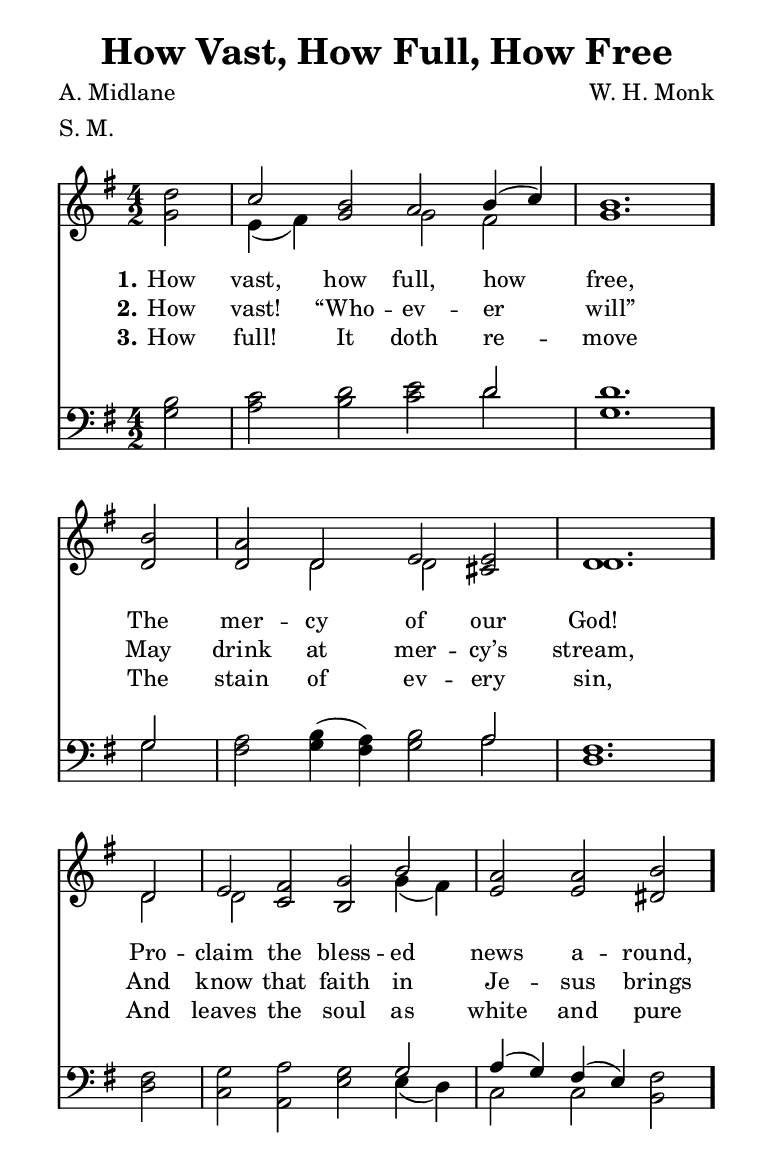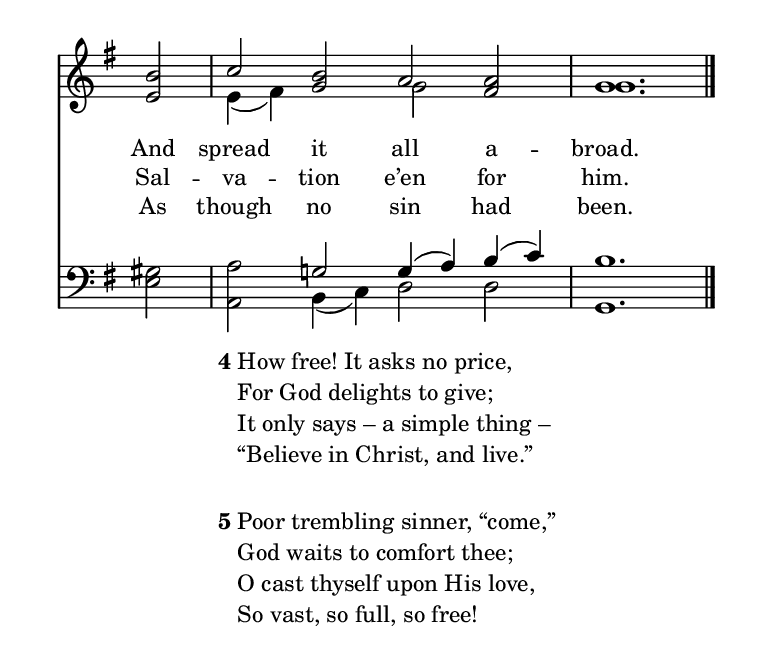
\include "common/global.ily"
\paper {
  \include "common/paper.ily"
  ragged-last-bottom = ##t
  system-count = #(cond (is-eogsized 2) (#t #f))
}

\header{
  hymnnumber = "141"
  title = "How Vast, How Full, How Free"
  tunename = "St. Ethelwald"
  meter = "S. M."
  poet = "A. Midlane"
  composer = "W. H. Monk"
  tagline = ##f
}

% for fermata in MIDI
ta = { \tempo 2=80 }
tb = { \tempo 2=40 }

global = {
  \include "common/overrides.ily"
  \override Staff.TimeSignature.style = #'numbered
  \time 4/2
  \override Score.MetronomeMark.transparent = ##t % hide all fermata changes too
  \ta
  \key g \major
  \partial 2
  \autoBeamOff
}

notesSoprano = {
\global
\relative c'' {

  d2 | c b a b4( c) | b1.
  b2 | a d, e e | d1.
  d2 | e fis g b | a a b
  b2 | c b a a | g1.

  \bar "|."

}
}

notesAlto = {
\global
\relative e' {

  g2 | e4( fis) g2 g fis | g1.
  d2 | d d d cis | d1.
  d2 | d c b g'4( fis) | e2 e dis
  e2 | e4( fis) g2 g fis | g1.

}
}

notesTenor = {
\global
\relative a {

  b2 | c d e d | d1.
  g,2 | a b4( a) b2 a | fis1.
  fis2 | g a g g | a4( g) fis( e) fis2
  gis2 | a g! g4( a) b( c) | b1.

}
}

notesBass = {
\global
\relative f {

  g2 | a b c d | g,1.
  g2 | fis g4( fis) g2 a | d,1.
  d2 | c a e' e4( d) | c2 c b
  e2 | a, b4( c) d2 d | g,1.

}
}

wordsA = \lyricmode {
\set stanza = "1."

How vast, how full, how free, \bar "."
The mer -- cy of our God! \bar "." \break
Pro -- claim the bless -- ed news a -- round, \bar "."
And spread it all a -- broad. \bar "."

}

wordsB = \lyricmode {
\set stanza = "2."

How vast! “Who -- ev -- er will”
May drink at mer -- cy’s stream,
And know that faith in Je -- sus brings
Sal -- va -- tion e’en for him.

}

wordsC = \lyricmode {
\set stanza = "3."

How full! It doth re -- move
The stain of ev -- ery sin,
And leaves the soul as white and pure
As though no sin had been.

}

wordsD = \markuplist {

\line { How free! It asks no price, }
\line { For God delights to give; }
\line { It only says – a simple thing – }
\line { “Believe in Christ, and live.” }

}

wordsE = \markuplist {

\line { Poor trembling sinner, “come,” }
\line { God waits to comfort thee; }
\line { O cast thyself upon His love, }
\line { So vast, so full, so free! }

}

\score {
  \context ChoirStaff <<
    \context Staff = upper <<
      \set Staff.autoBeaming = ##f
      \set ChoirStaff.systemStartDelimiter = #'SystemStartBar
      \set ChoirStaff.printPartCombineTexts = ##f
      \partcombine #'(2 . 9) \notesSoprano \notesAlto
      \context NullVoice = sopranos { \voiceOne << \notesSoprano >> }
      \context NullVoice = altos { \voiceTwo << \notesAlto >> }
      \context Lyrics = one   \lyricsto sopranos \wordsA
      \context Lyrics = two   \lyricsto sopranos \wordsB
      \context Lyrics = three \lyricsto sopranos \wordsC
    >>
    \context Staff = men <<
      \set Staff.autoBeaming = ##f
      \clef bass
      \set ChoirStaff.printPartCombineTexts = ##f
      \partcombine #'(2 . 9) \notesTenor \notesBass
      \context NullVoice = tenors { \voiceOne << \notesTenor >> }
      \context NullVoice = basses { \voiceTwo << \notesBass >> }
    >>
  >>
  \layout {
    \include "common/layout.ily"
  }
  \midi{
    \include "common/midi.ily"
  }
}

\noPageBreak

\markup { \fill-line { \column {
  \line{ \bold 4 \column { \wordsD } } \combine \null \vspace #1
  \line{ \bold 5 \column { \wordsE } } \combine \null \vspace #1
} } }

\version "2.19.49"  % necessary for upgrading to future LilyPond versions.

% vi:set et ts=2 sw=2 ai nocindent syntax=lilypond:
